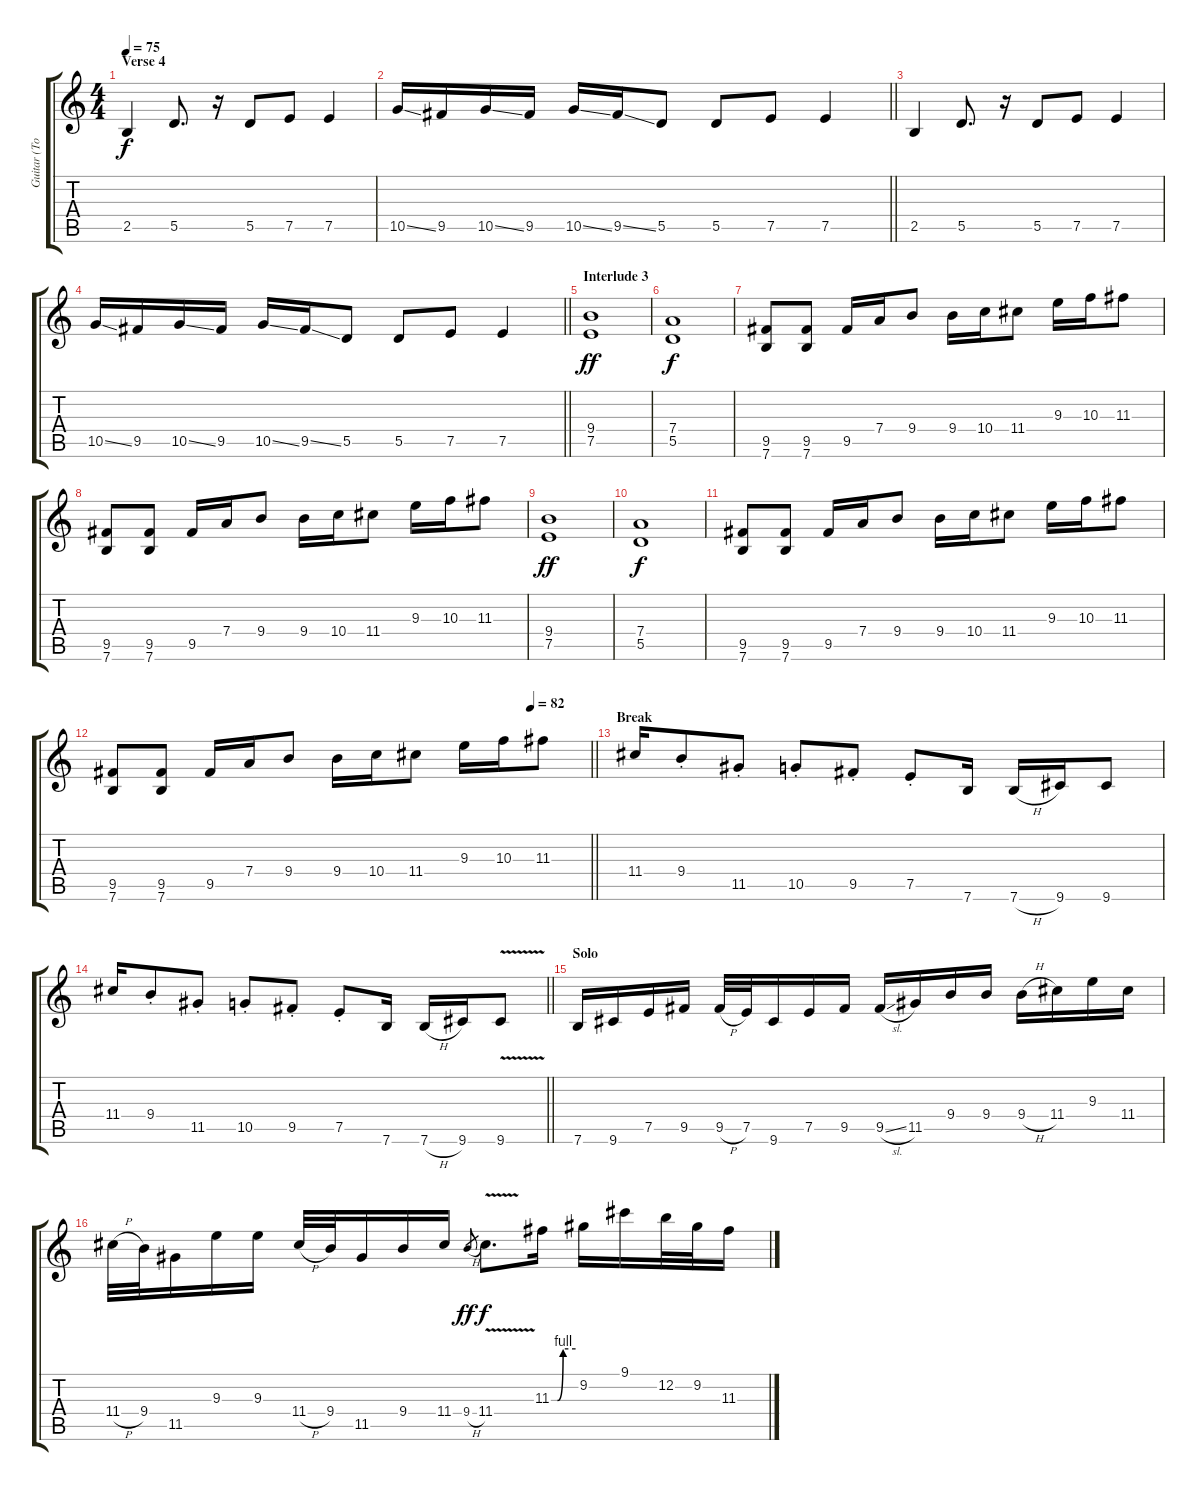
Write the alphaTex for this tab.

\track ("Guitar (Tony Iommi)" "Guitar (To") {instrument distortionguitar}
\staff {score tabs}
\tuning (E4 B3 G3 D3 A2 E2) {hide}
\ts (4 4)
\section ("" "Verse 4")
\tempo 75
\clef g2
\ks c
2.5.4{dy f} 5.5.8{d} r.16 5.5.8 7.5.8 7.5.4 |
\barLineRight lightlight
10.5{ss}.16 9.5.16 10.5{ss}.16 9.5.16 10.5{ss}.16 9.5{ss}.16 5.5.8 5.5.8 7.5.8 7.5.4 |
2.5.4 5.5.8{d} r.16 5.5.8 7.5.8 7.5.4 |
\barLineRight lightlight
10.5{ss}.16 9.5.16 10.5{ss}.16 9.5.16 10.5{ss}.16 9.5{ss}.16 5.5.8 5.5.8 7.5.8 7.5.4 |
\section ("" "Interlude 3")
(9.4 7.5).1{dy ff} |
(7.4 5.5).1{dy f} |
(9.5 7.6).8 (9.5 7.6).8 9.5.16 7.4.16 9.4.8 9.4.16 10.4.16 11.4.8 9.3.16 10.3.16 11.3.8 |
(9.5 7.6).8 (9.5 7.6).8 9.5.16 7.4.16 9.4.8 9.4.16 10.4.16 11.4.8 9.3.16 10.3.16 11.3.8 |
(9.4 7.5).1{dy ff} |
(7.4 5.5).1{dy f} |
(9.5 7.6).8 (9.5 7.6).8 9.5.16 7.4.16 9.4.8 9.4.16 10.4.16 11.4.8 9.3.16 10.3.16 11.3.8 |
\tempo (82 0.875)
\barLineRight lightlight
(9.5 7.6).8 (9.5 7.6).8 9.5.16 7.4.16 9.4.8 9.4.16 10.4.16 11.4.8 9.3.16 10.3.16 11.3.8 |
\section ("" "Break")
11.4.16 9.4{st}.8 11.5{st}.8 10.5{st}.8 9.5{st}.8 7.5{st}.8 7.6.16 7.6{h}.16 9.6.16 9.6.8 |
\barLineRight lightlight
11.4.16 9.4{st}.8 11.5{st}.8 10.5{st}.8 9.5{st}.8 7.5{st}.8 7.6.16 7.6{h}.16 9.6.16 9.6{v}.8 |
\section ("" "Solo")
7.6.16 9.6.16 7.5.16 9.5.16 9.5{h}.32 7.5.32 9.6.16 7.5.16 9.5.16 9.5{sl}.16 11.5.16 9.4.16 9.4.16 9.4{h}.16 11.4.16 9.3.16 11.4.16 |
11.4{h}.32 9.4.32 11.5.16 9.3.16 9.3.16 11.4{h}.32 9.4.32 11.5.16 9.4.16 11.4.16 9.4{h}.8{gr dy ff} 11.4{v}.8{d dy f} 11.3{be (custom 0 0 15 0 29 4 60 4)}.16 9.2.16 9.1.16 12.2.32 9.2.32 11.3.16
